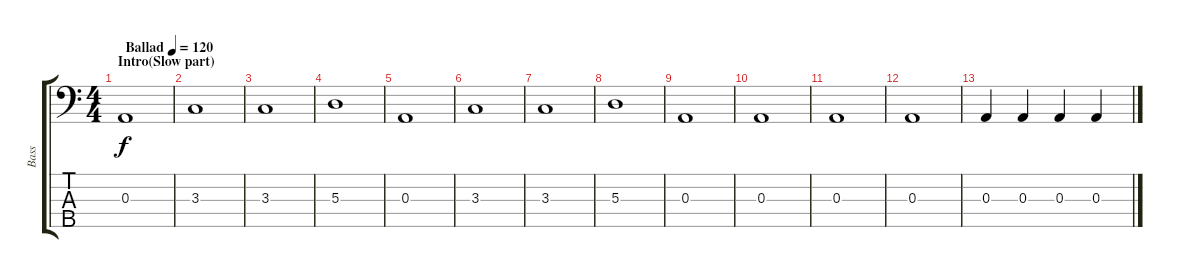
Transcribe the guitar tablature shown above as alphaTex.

\track ("Bass" "Bass") {instrument electricbasspick}
\staff {score tabs}
\tuning (G2 D2 A1 E1 B0) {hide}
\ts (4 4)
\section ("" "Intro(Slow part)")
\tempo (120 "Ballad")
\clef f4
\ks c
0.3.1{dy f instrument electricbasspick} |
3.3.1 |
3.3.1 |
5.3.1 |
0.3.1 |
3.3.1 |
3.3.1 |
5.3.1 |
0.3.1 |
0.3.1 |
0.3.1 |
0.3.1 |
0.3.4 0.3.4 0.3.4 0.3.4
